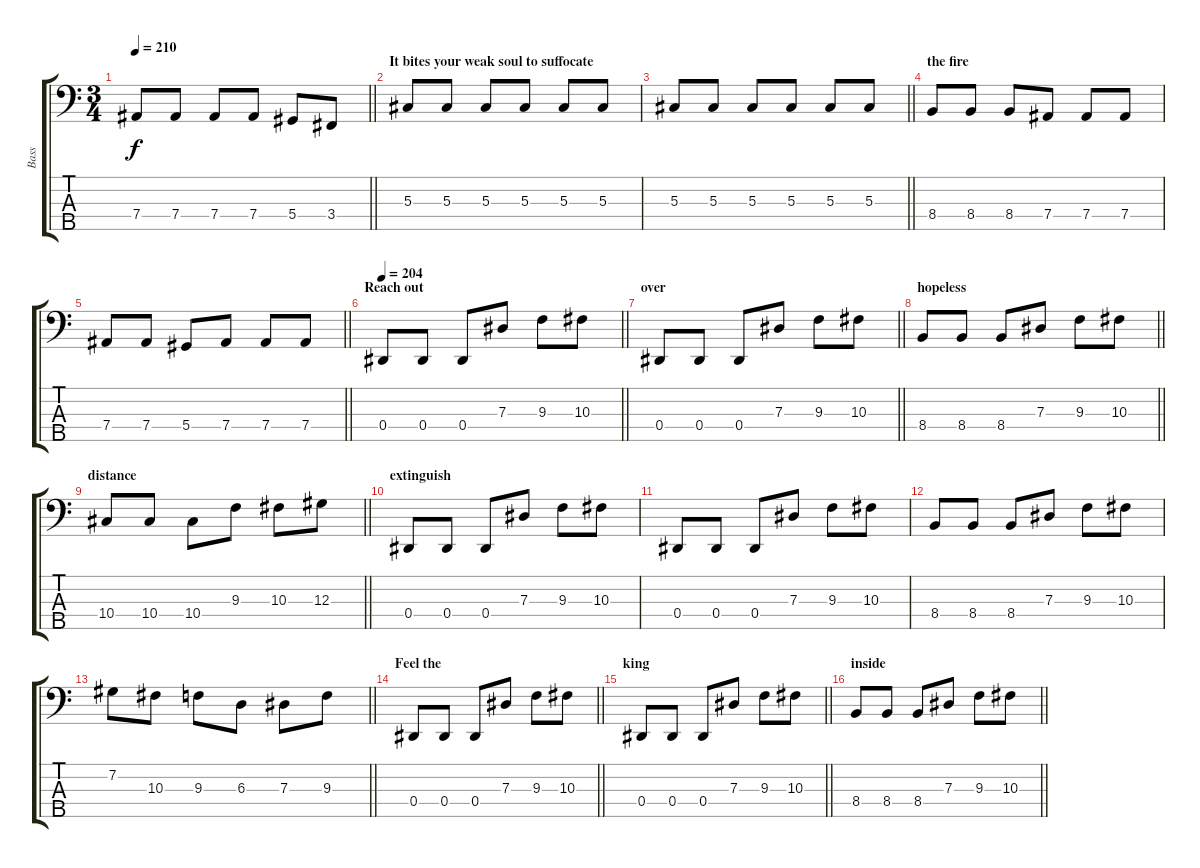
\track ("Bass" "Bass") {instrument electricbasspick}
\staff {score tabs}
\tuning (Gb2 Db2 Ab1 Eb1 Bb0) {hide}
\ts (3 4)
\tempo 210
\clef f4
\barLineRight lightlight
\ks c
7.4.8{dy f} 7.4.8 7.4.8 7.4.8 5.4.8 3.4.8 |
\section ("" "It bites your weak soul to suffocate ")
5.3.8 5.3.8 5.3.8 5.3.8 5.3.8 5.3.8 |
\barLineRight lightlight
5.3.8 5.3.8 5.3.8 5.3.8 5.3.8 5.3.8 |
\section ("" "the fire")
8.4.8 8.4.8 8.4.8 7.4.8 7.4.8 7.4.8 |
\barLineRight lightlight
7.4.8 7.4.8 5.4.8 7.4.8 7.4.8 7.4.8 |
\section ("" "Reach out ")
\tempo 204
\barLineRight lightlight
0.4.8 0.4.8 0.4.8 7.3.8 9.3.8 10.3.8 |
\section ("" "over ")
\barLineRight lightlight
0.4.8 0.4.8 0.4.8 7.3.8 9.3.8 10.3.8 |
\section ("" "hopeless ")
\barLineRight lightlight
8.4.8 8.4.8 8.4.8 7.3.8 9.3.8 10.3.8 |
\section ("" "distance ")
\barLineRight lightlight
10.4.8 10.4.8 10.4.8 9.3.8 10.3.8 12.3.8 |
\section ("" "extinguish")
0.4.8 0.4.8 0.4.8 7.3.8 9.3.8 10.3.8 |
0.4.8 0.4.8 0.4.8 7.3.8 9.3.8 10.3.8 |
8.4.8 8.4.8 8.4.8 7.3.8 9.3.8 10.3.8 |
\barLineRight lightlight
7.2.8 10.3.8 9.3.8 6.3.8 7.3.8 9.3.8 |
\section ("" "Feel the")
\barLineRight lightlight
0.4.8 0.4.8 0.4.8 7.3.8 9.3.8 10.3.8 |
\section ("" "king ")
\barLineRight lightlight
0.4.8 0.4.8 0.4.8 7.3.8 9.3.8 10.3.8 |
\section ("" "inside ")
\barLineRight lightlight
8.4.8 8.4.8 8.4.8 7.3.8 9.3.8 10.3.8
